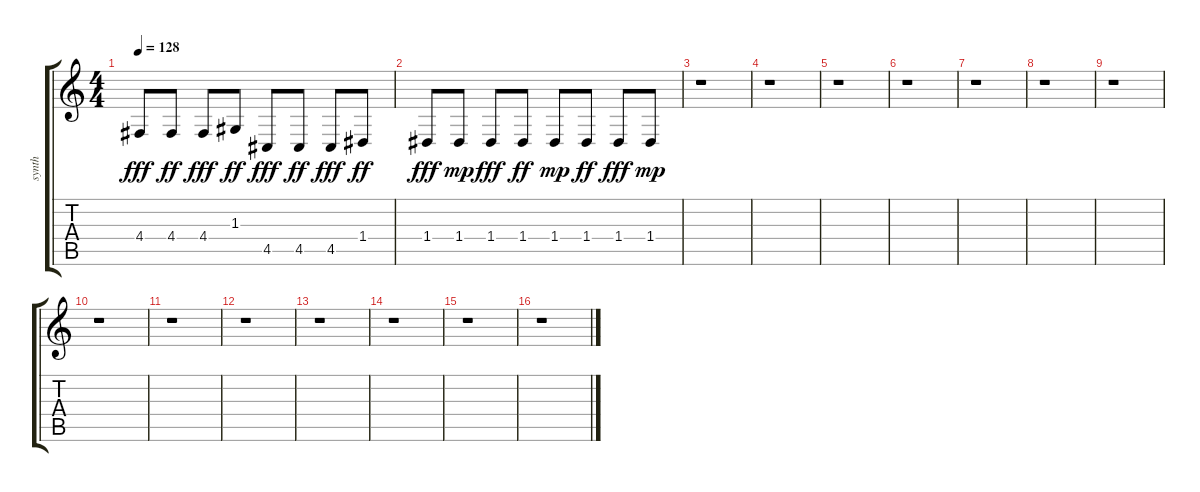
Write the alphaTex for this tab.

\track ("synth" "synth") {instrument pad3polysynth}
\staff {score tabs}
\tuning (E4 B3 G3 D3 A2 E2) {hide}
\ts (4 4)
\tempo 128
\clef g2
\ks c
4.4.8{dy fff} 4.4.8{dy ff} 4.4.8{dy fff} 1.3.8{dy ff} 4.5.8{dy fff} 4.5.8{dy ff} 4.5.8{dy fff} 1.4.8{dy ff} |
1.4.8{dy fff} 1.4.8{dy mp} 1.4.8{dy fff} 1.4.8{dy ff} 1.4.8{dy mp} 1.4.8{dy ff} 1.4.8{dy fff} 1.4.8{dy mp} |
r.1 |
r.1 |
r.1 |
r.1 |
r.1 |
r.1 |
r.1 |
r.1 |
r.1 |
r.1 |
r.1 |
r.1 |
r.1 |
r.1
